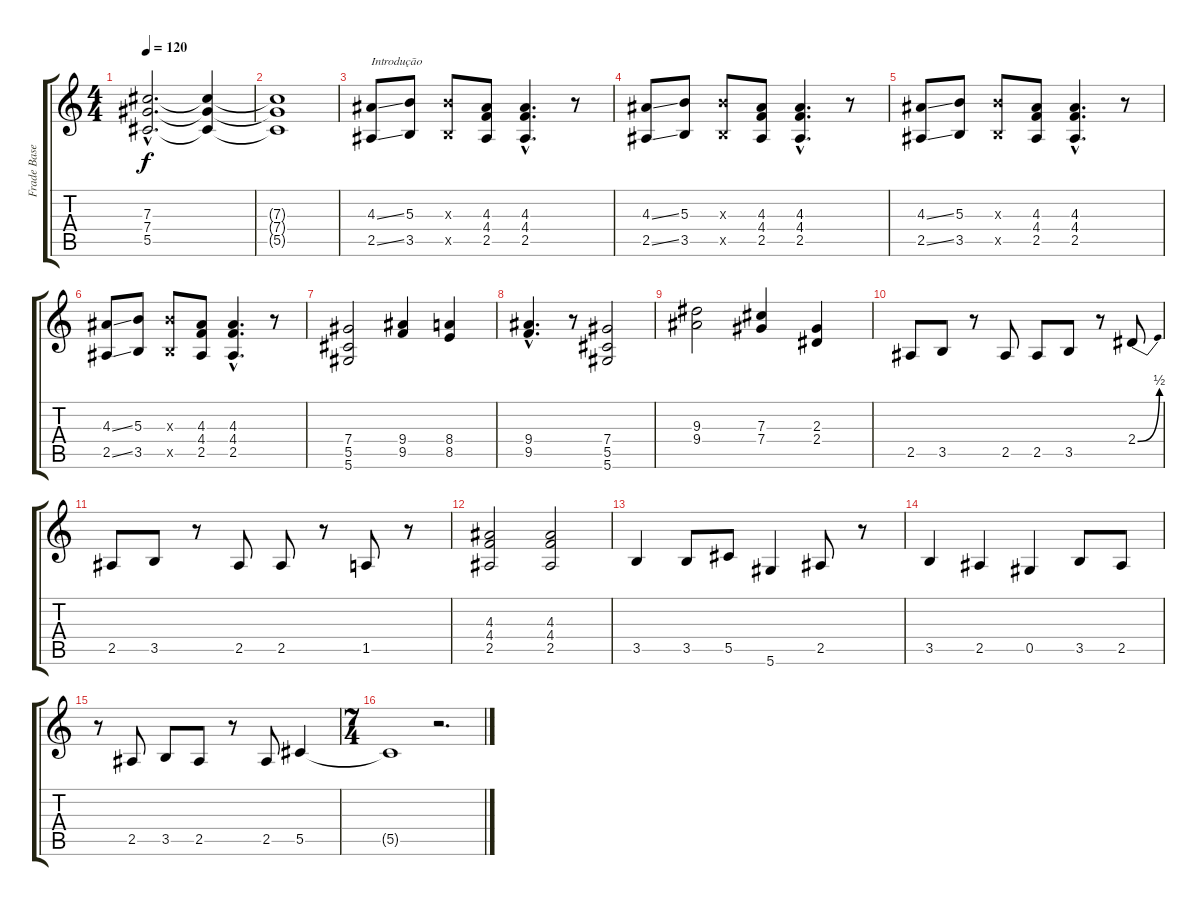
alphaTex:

\track ("Frade Base" "Frade Base") {instrument distortionguitar}
\staff {score tabs}
\tuning (Eb4 Bb3 Gb3 Db3 Ab2 Eb2) {hide}
\ts (4 4)
\tempo 120
\clef g2
\ks c
(7.3{hac} 7.4{hac} 5.5{hac}).2{d dy f} (7.3{t} 7.4{t} 5.5{t}).4 |
(7.3{t} 7.4{t} 5.5{t}).1 |
(4.3{ss} 2.5{ss}).8{txt "Introdução"} (5.3 3.5).8 (5.3{x} 3.5{x}).8 (4.3 4.4 2.5).8 (4.3{hac} 4.4{hac} 2.5{hac}).4{d} r.8 |
(4.3{ss} 2.5{ss}).8 (5.3 3.5).8 (5.3{x} 3.5{x}).8 (4.3 4.4 2.5).8 (4.3{hac} 4.4{hac} 2.5{hac}).4{d} r.8 |
(4.3{ss} 2.5{ss}).8 (5.3 3.5).8 (5.3{x} 3.5{x}).8 (4.3 4.4 2.5).8 (4.3{hac} 4.4{hac} 2.5{hac}).4{d} r.8 |
(4.3{ss} 2.5{ss}).8 (5.3 3.5).8 (5.3{x} 3.5{x}).8 (4.3 4.4 2.5).8 (4.3{hac} 4.4{hac} 2.5{hac}).4{d} r.8 |
(7.4 5.5 5.6).2 (9.4 9.5).4 (8.4 8.5).4 |
(9.4{hac} 9.5{hac}).4{d} r.8 (7.4 5.5 5.6).2 |
(9.3 9.4).2 (7.3 7.4).4 (2.3 2.4).4 |
2.5.8 3.5.8 r.8 2.5.8 2.5.8 3.5.8 r.8 2.4{be (bend 0 0 60 2)}.8 |
2.5.8 3.5.8 r.8 2.5.8 2.5.8 r.8 1.5.8 r.8 |
(4.3 4.4 2.5).2 (4.3 4.4 2.5).2 |
3.5.4 3.5.8 5.5.8 5.6.4 2.5.8 r.8 |
3.5.4 2.5.4 0.5.4 3.5.8 2.5.8 |
r.8 2.5.8 3.5.8 2.5.8 r.8 2.5.8 5.5.4 |
\ts (7 4)
5.5{t}.1 r.2{d}
